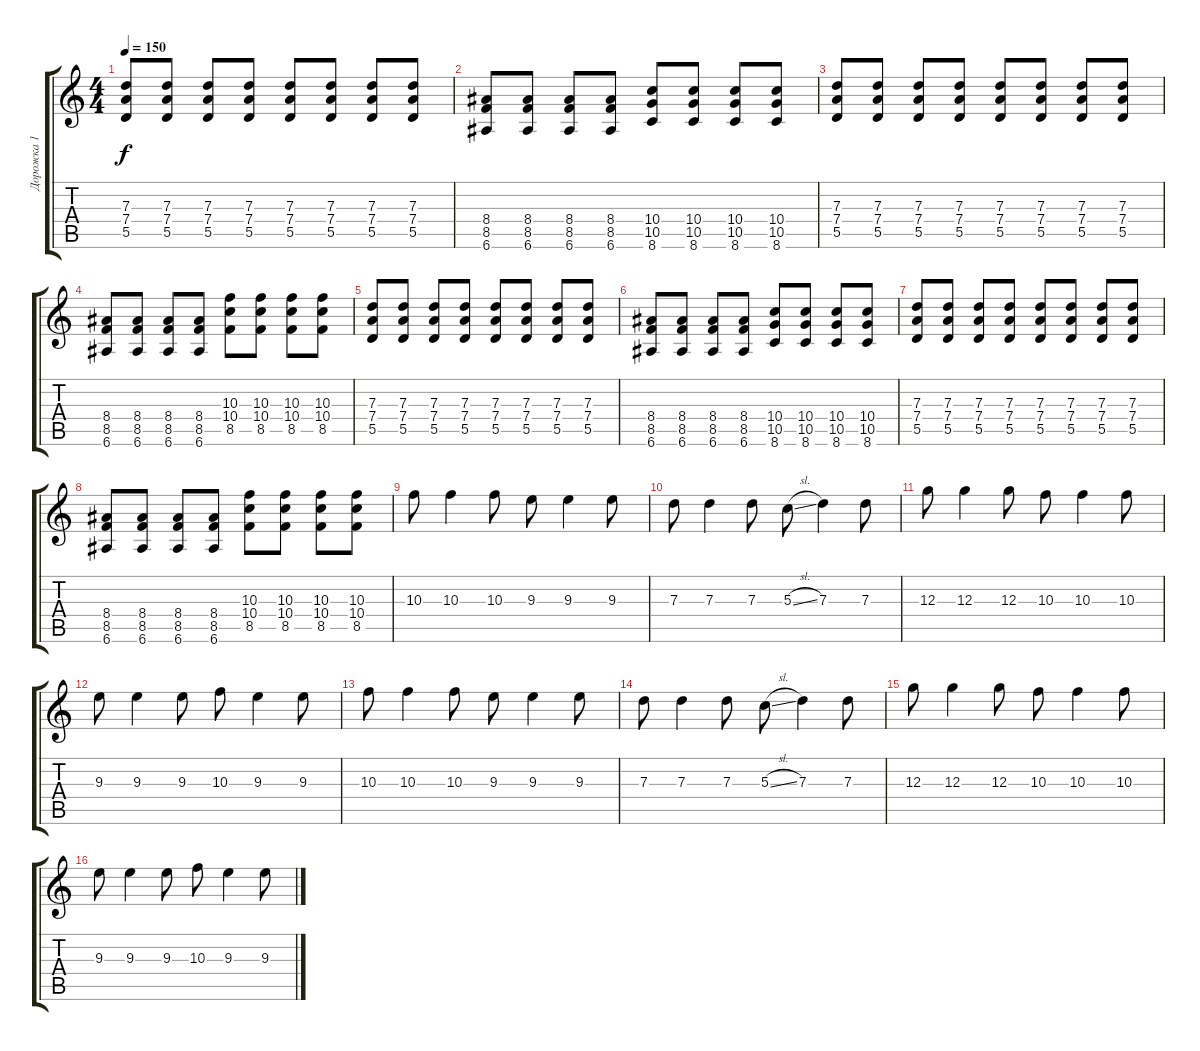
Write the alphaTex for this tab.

\track ("Дорожка 1" "Дорожка 1") {instrument overdrivenguitar}
\staff {score tabs}
\tuning (E4 B3 G3 D3 A2 E2) {hide}
\ts (4 4)
\tempo 150
\clef g2
\ks c
(7.3 7.4 5.5).8{dy f} (7.3 7.4 5.5).8 (7.3 7.4 5.5).8 (7.3 7.4 5.5).8 (7.3 7.4 5.5).8 (7.3 7.4 5.5).8 (7.3 7.4 5.5).8 (7.3 7.4 5.5).8 |
(8.4 8.5 6.6).8 (8.4 8.5 6.6).8 (8.4 8.5 6.6).8 (8.4 8.5 6.6).8 (10.4 10.5 8.6).8 (10.4 10.5 8.6).8 (10.4 10.5 8.6).8 (10.4 10.5 8.6).8 |
(7.3 7.4 5.5).8 (7.3 7.4 5.5).8 (7.3 7.4 5.5).8 (7.3 7.4 5.5).8 (7.3 7.4 5.5).8 (7.3 7.4 5.5).8 (7.3 7.4 5.5).8 (7.3 7.4 5.5).8 |
(8.4 8.5 6.6).8 (8.4 8.5 6.6).8 (8.4 8.5 6.6).8 (8.4 8.5 6.6).8 (10.3 10.4 8.5).8 (10.3 10.4 8.5).8 (10.3 10.4 8.5).8 (10.3 10.4 8.5).8 |
(7.3 7.4 5.5).8 (7.3 7.4 5.5).8 (7.3 7.4 5.5).8 (7.3 7.4 5.5).8 (7.3 7.4 5.5).8 (7.3 7.4 5.5).8 (7.3 7.4 5.5).8 (7.3 7.4 5.5).8 |
(8.4 8.5 6.6).8 (8.4 8.5 6.6).8 (8.4 8.5 6.6).8 (8.4 8.5 6.6).8 (10.4 10.5 8.6).8 (10.4 10.5 8.6).8 (10.4 10.5 8.6).8 (10.4 10.5 8.6).8 |
(7.3 7.4 5.5).8 (7.3 7.4 5.5).8 (7.3 7.4 5.5).8 (7.3 7.4 5.5).8 (7.3 7.4 5.5).8 (7.3 7.4 5.5).8 (7.3 7.4 5.5).8 (7.3 7.4 5.5).8 |
(8.4 8.5 6.6).8 (8.4 8.5 6.6).8 (8.4 8.5 6.6).8 (8.4 8.5 6.6).8 (10.3 10.4 8.5).8 (10.3 10.4 8.5).8 (10.3 10.4 8.5).8 (10.3 10.4 8.5).8 |
10.3.8 10.3.4 10.3.8 9.3.8 9.3.4 9.3.8 |
7.3.8 7.3.4 7.3.8 5.3{sl}.8 7.3.4 7.3.8 |
12.3.8 12.3.4 12.3.8 10.3.8 10.3.4 10.3.8 |
9.3.8 9.3.4 9.3.8 10.3.8 9.3.4 9.3.8 |
10.3.8 10.3.4 10.3.8 9.3.8 9.3.4 9.3.8 |
7.3.8 7.3.4 7.3.8 5.3{sl}.8 7.3.4 7.3.8 |
12.3.8 12.3.4 12.3.8 10.3.8 10.3.4 10.3.8 |
9.3.8 9.3.4 9.3.8 10.3.8 9.3.4 9.3.8
